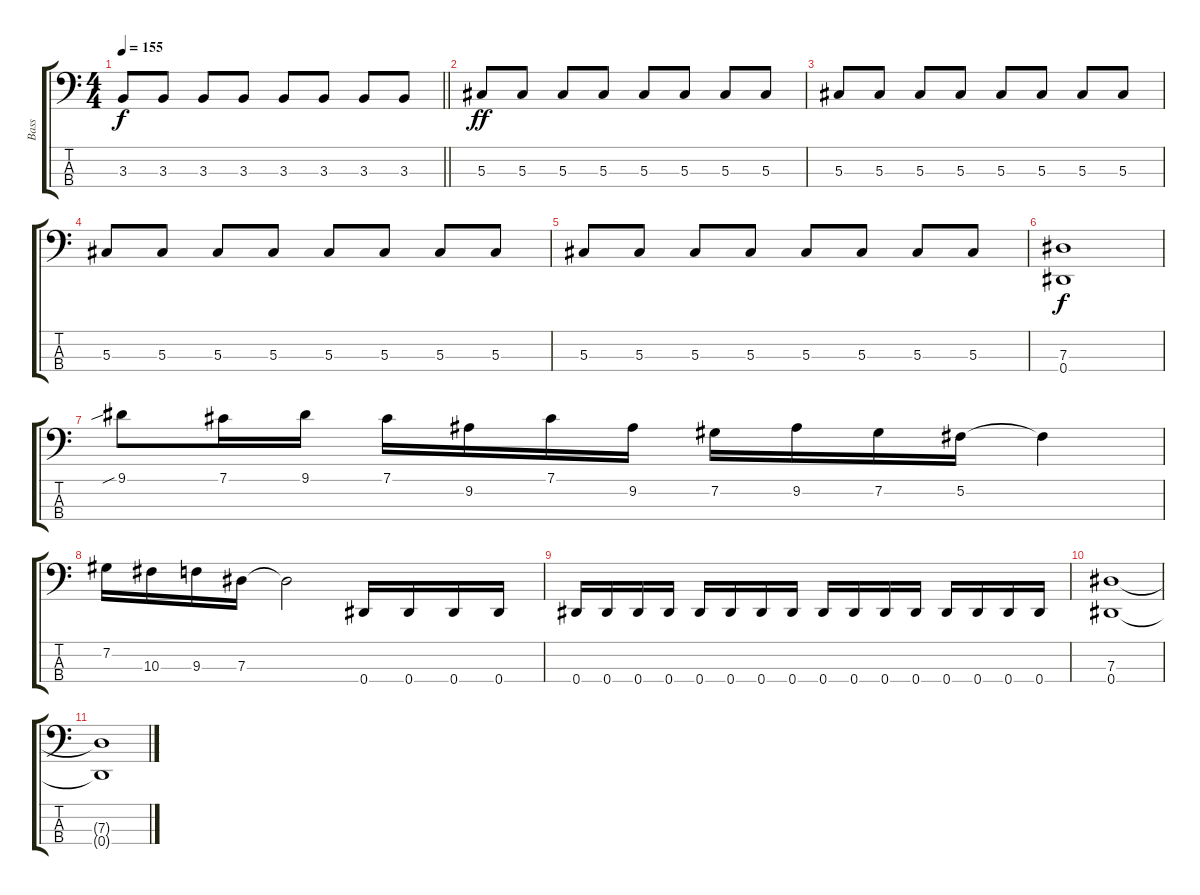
\track ("Bass" "Bass") {instrument electricbasspick}
\staff {score tabs}
\tuning (Gb2 Db2 Ab1 Eb1) {hide}
\ts (4 4)
\tempo 155
\clef f4
\barLineRight lightlight
\ks c
3.3.8{dy f} 3.3.8 3.3.8 3.3.8 3.3.8 3.3.8 3.3.8 3.3.8 |
\section ("" "")
5.3.8{dy ff} 5.3.8 5.3.8 5.3.8 5.3.8 5.3.8 5.3.8 5.3.8 |
5.3.8 5.3.8 5.3.8 5.3.8 5.3.8 5.3.8 5.3.8 5.3.8 |
5.3.8 5.3.8 5.3.8 5.3.8 5.3.8 5.3.8 5.3.8 5.3.8 |
5.3.8 5.3.8 5.3.8 5.3.8 5.3.8 5.3.8 5.3.8 5.3.8 |
(7.3 0.4).1{dy f} |
9.1{sib}.8 7.1.16 9.1.16 7.1.16 9.2.16 7.1.16 9.2.16 7.2.16 9.2.16 7.2.16 5.2.16 5.2{t}.4 |
7.2.16 10.3.16 9.3.16 7.3.16 7.3{t}.2 0.4.16 0.4.16 0.4.16 0.4.16 |
0.4.16 0.4.16 0.4.16 0.4.16 0.4.16 0.4.16 0.4.16 0.4.16 0.4.16 0.4.16 0.4.16 0.4.16 0.4.16 0.4.16 0.4.16 0.4.16 |
(7.3 0.4).1 |
(7.3{t} 0.4{t}).1
